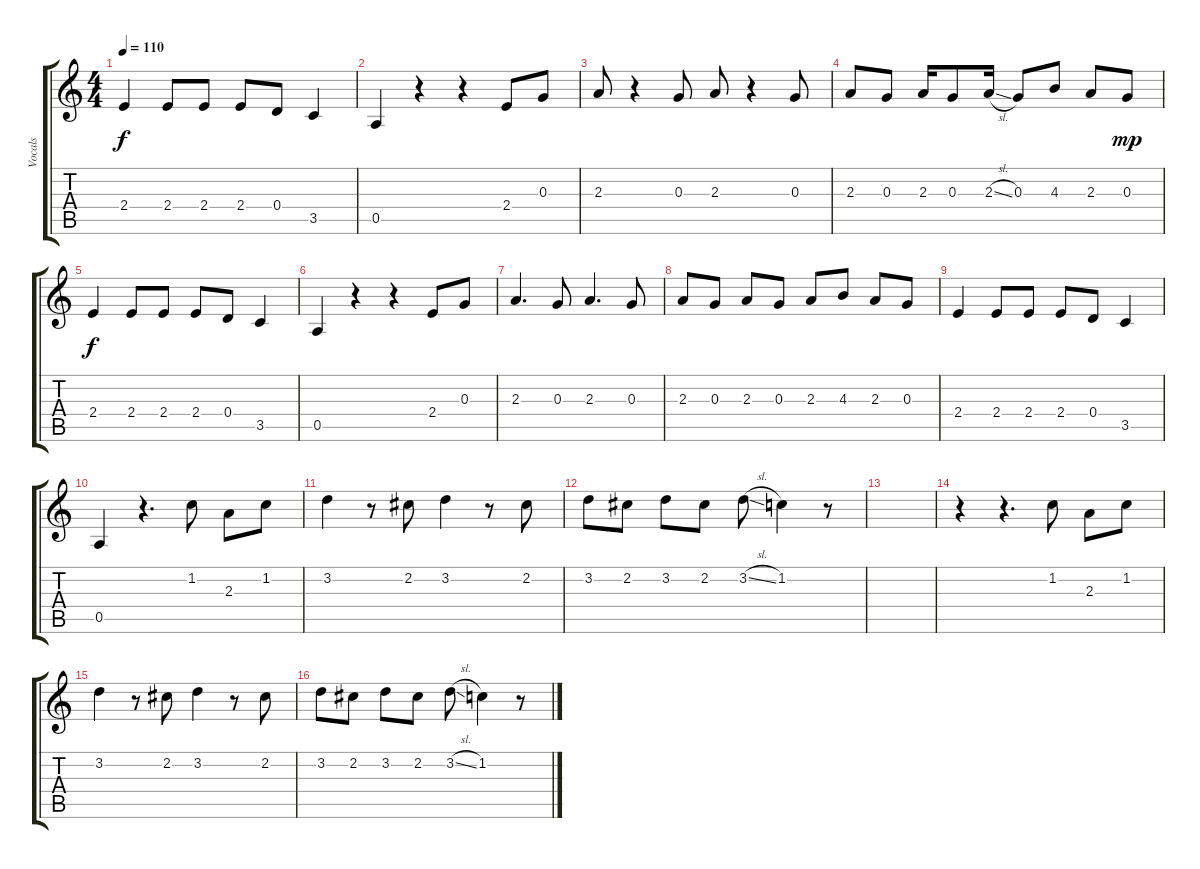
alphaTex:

\track ("Vocals" "Vocals") {instrument acousticguitarsteel}
\staff {score tabs}
\tuning (E4 B3 G3 D3 A2 E2) {hide}
\ts (4 4)
\tempo 110
\clef g2
\ks c
2.4.4{dy f} 2.4.8 2.4.8 2.4.8 0.4.8 3.5.4 |
0.5.4 r.4 r.4 2.4.8 0.3.8 |
2.3.8 r.4 0.3.8 2.3.8 r.4 0.3.8 |
2.3.8 0.3.8 2.3.16 0.3.8 2.3{sl}.16 0.3.8 4.3.8 2.3.8 0.3.8{dy mp} |
2.4.4{dy f} 2.4.8 2.4.8 2.4.8 0.4.8 3.5.4 |
0.5.4 r.4 r.4 2.4.8 0.3.8 |
2.3.4{d} 0.3.8 2.3.4{d} 0.3.8 |
2.3.8 0.3.8 2.3.8 0.3.8 2.3.8 4.3.8 2.3.8 0.3.8 |
2.4.4 2.4.8 2.4.8 2.4.8 0.4.8 3.5.4 |
0.5.4 r.4{d} 1.2.8 2.3.8 1.2.8 |
3.2.4 r.8 2.2.8 3.2.4 r.8 2.2.8 |
3.2.8 2.2.8 3.2.8 2.2.8 3.2{sl}.8 1.2.4 r.8 |
|
r.4 r.4{d} 1.2.8 2.3.8 1.2.8 |
3.2.4 r.8 2.2.8 3.2.4 r.8 2.2.8 |
3.2.8 2.2.8 3.2.8 2.2.8 3.2{sl}.8 1.2.4 r.8
